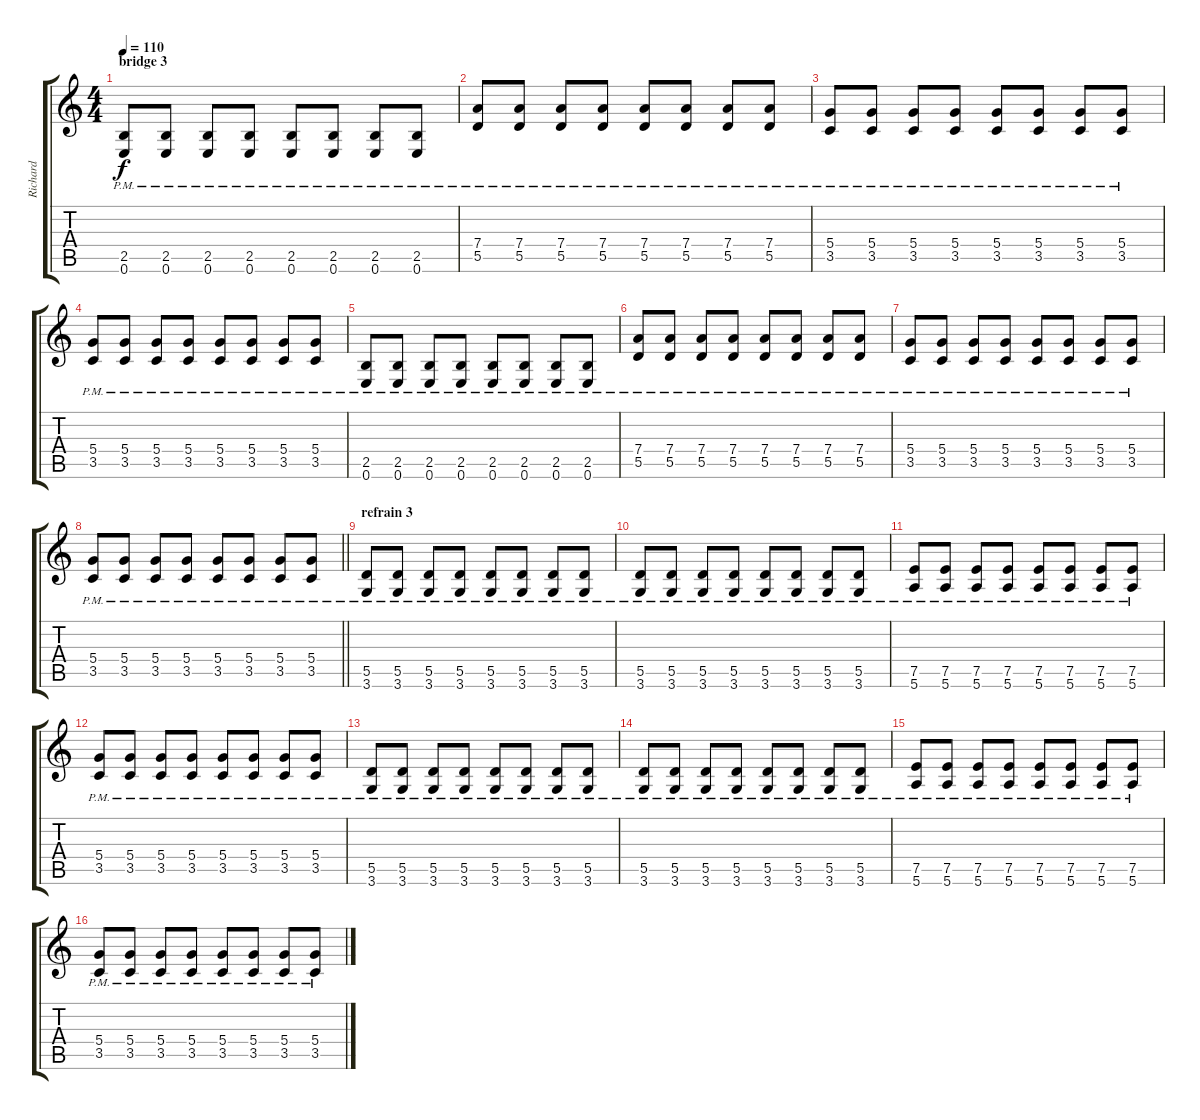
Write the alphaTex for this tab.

\track ("Richard" "Richard") {instrument electricguitarclean}
\staff {score tabs}
\tuning (E4 B3 G3 D3 A2 E2) {hide}
\ts (4 4)
\section ("" "bridge 3")
\tempo 110
\clef g2
\ks c
(2.5{pm} 0.6{pm}).8{dy f} (2.5{pm} 0.6{pm}).8 (2.5{pm} 0.6{pm}).8 (2.5{pm} 0.6{pm}).8 (2.5{pm} 0.6{pm}).8 (2.5{pm} 0.6{pm}).8 (2.5{pm} 0.6{pm}).8 (2.5{pm} 0.6{pm}).8 |
(7.4{pm} 5.5{pm}).8 (7.4{pm} 5.5{pm}).8 (7.4{pm} 5.5{pm}).8 (7.4{pm} 5.5{pm}).8 (7.4{pm} 5.5{pm}).8 (7.4{pm} 5.5{pm}).8 (7.4{pm} 5.5{pm}).8 (7.4{pm} 5.5{pm}).8 |
(5.4{pm} 3.5{pm}).8 (5.4{pm} 3.5{pm}).8 (5.4{pm} 3.5{pm}).8 (5.4{pm} 3.5{pm}).8 (5.4{pm} 3.5{pm}).8 (5.4{pm} 3.5{pm}).8 (5.4{pm} 3.5{pm}).8 (5.4{pm} 3.5{pm}).8 |
(5.4{pm} 3.5{pm}).8 (5.4{pm} 3.5{pm}).8 (5.4{pm} 3.5{pm}).8 (5.4{pm} 3.5{pm}).8 (5.4{pm} 3.5{pm}).8 (5.4{pm} 3.5{pm}).8 (5.4{pm} 3.5{pm}).8 (5.4{pm} 3.5{pm}).8 |
(2.5{pm} 0.6{pm}).8 (2.5{pm} 0.6{pm}).8 (2.5{pm} 0.6{pm}).8 (2.5{pm} 0.6{pm}).8 (2.5{pm} 0.6{pm}).8 (2.5{pm} 0.6{pm}).8 (2.5{pm} 0.6{pm}).8 (2.5{pm} 0.6{pm}).8 |
(7.4{pm} 5.5{pm}).8 (7.4{pm} 5.5{pm}).8 (7.4{pm} 5.5{pm}).8 (7.4{pm} 5.5{pm}).8 (7.4{pm} 5.5{pm}).8 (7.4{pm} 5.5{pm}).8 (7.4{pm} 5.5{pm}).8 (7.4{pm} 5.5{pm}).8 |
(5.4{pm} 3.5{pm}).8 (5.4{pm} 3.5{pm}).8 (5.4{pm} 3.5{pm}).8 (5.4{pm} 3.5{pm}).8 (5.4{pm} 3.5{pm}).8 (5.4{pm} 3.5{pm}).8 (5.4{pm} 3.5{pm}).8 (5.4{pm} 3.5{pm}).8 |
\barLineRight lightlight
(5.4{pm} 3.5{pm}).8 (5.4{pm} 3.5{pm}).8 (5.4{pm} 3.5{pm}).8 (5.4{pm} 3.5{pm}).8 (5.4{pm} 3.5{pm}).8 (5.4{pm} 3.5{pm}).8 (5.4{pm} 3.5{pm}).8 (5.4{pm} 3.5{pm}).8 |
\section ("" "refrain 3")
(5.5{pm} 3.6{pm}).8 (5.5{pm} 3.6{pm}).8 (5.5{pm} 3.6{pm}).8 (5.5{pm} 3.6{pm}).8 (5.5{pm} 3.6{pm}).8 (5.5{pm} 3.6{pm}).8 (5.5{pm} 3.6{pm}).8 (5.5{pm} 3.6{pm}).8 |
(5.5{pm} 3.6{pm}).8 (5.5{pm} 3.6{pm}).8 (5.5{pm} 3.6{pm}).8 (5.5{pm} 3.6{pm}).8 (5.5{pm} 3.6{pm}).8 (5.5{pm} 3.6{pm}).8 (5.5{pm} 3.6{pm}).8 (5.5{pm} 3.6{pm}).8 |
(7.5{pm} 5.6{pm}).8 (7.5{pm} 5.6{pm}).8 (7.5{pm} 5.6{pm}).8 (7.5{pm} 5.6{pm}).8 (7.5{pm} 5.6{pm}).8 (7.5{pm} 5.6{pm}).8 (7.5{pm} 5.6{pm}).8 (7.5{pm} 5.6{pm}).8 |
(5.4{pm} 3.5{pm}).8 (5.4{pm} 3.5{pm}).8 (5.4{pm} 3.5{pm}).8 (5.4{pm} 3.5{pm}).8 (5.4{pm} 3.5{pm}).8 (5.4{pm} 3.5{pm}).8 (5.4{pm} 3.5{pm}).8 (5.4{pm} 3.5{pm}).8 |
(5.5{pm} 3.6{pm}).8 (5.5{pm} 3.6{pm}).8 (5.5{pm} 3.6{pm}).8 (5.5{pm} 3.6{pm}).8 (5.5{pm} 3.6{pm}).8 (5.5{pm} 3.6{pm}).8 (5.5{pm} 3.6{pm}).8 (5.5{pm} 3.6{pm}).8 |
(5.5{pm} 3.6{pm}).8 (5.5{pm} 3.6{pm}).8 (5.5{pm} 3.6{pm}).8 (5.5{pm} 3.6{pm}).8 (5.5{pm} 3.6{pm}).8 (5.5{pm} 3.6{pm}).8 (5.5{pm} 3.6{pm}).8 (5.5{pm} 3.6{pm}).8 |
(7.5{pm} 5.6{pm}).8 (7.5{pm} 5.6{pm}).8 (7.5{pm} 5.6{pm}).8 (7.5{pm} 5.6{pm}).8 (7.5{pm} 5.6{pm}).8 (7.5{pm} 5.6{pm}).8 (7.5{pm} 5.6{pm}).8 (7.5{pm} 5.6{pm}).8 |
(5.4{pm} 3.5{pm}).8 (5.4{pm} 3.5{pm}).8 (5.4{pm} 3.5{pm}).8 (5.4{pm} 3.5{pm}).8 (5.4{pm} 3.5{pm}).8 (5.4{pm} 3.5{pm}).8 (5.4{pm} 3.5{pm}).8 (5.4{pm} 3.5{pm}).8
